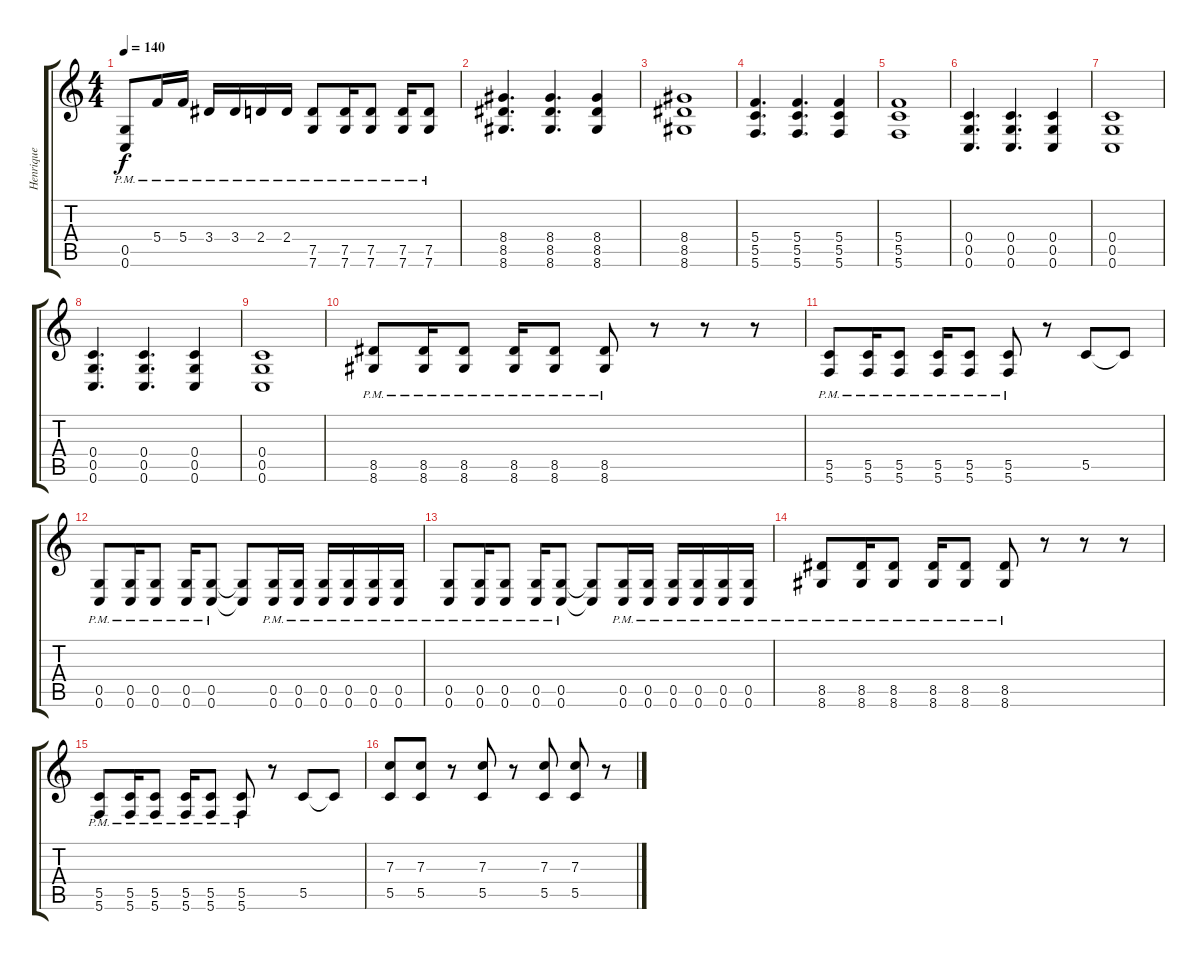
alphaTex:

\track ("Henrique" "Henrique") {instrument distortionguitar}
\staff {score tabs}
\tuning (D4 A3 F3 C3 G2 C2) {hide}
\ts (4 4)
\tempo 140
\clef g2
\ks c
(0.5{pm} 0.6{pm}).8{dy f} 5.4{pm}.16 5.4{pm}.16 3.4{pm}.16 3.4{pm}.16 2.4{pm}.16 2.4{pm}.16 (7.5{pm} 7.6{pm}).8 (7.5{pm} 7.6{pm}).16 (7.5{pm} 7.6{pm}).8 (7.5{pm} 7.6{pm}).16 (7.5{pm} 7.6{pm}).8 |
(8.4 8.5 8.6).4{d} (8.4 8.5 8.6).4{d} (8.4 8.5 8.6).4 |
(8.4 8.5 8.6).1 |
(5.4 5.5 5.6).4{d} (5.4 5.5 5.6).4{d} (5.4 5.5 5.6).4 |
(5.4 5.5 5.6).1 |
(0.4 0.5 0.6).4{d} (0.4 0.5 0.6).4{d} (0.4 0.5 0.6).4 |
(0.4 0.5 0.6).1 |
(0.4 0.5 0.6).4{d} (0.4 0.5 0.6).4{d} (0.4 0.5 0.6).4 |
(0.4 0.5 0.6).1 |
(8.5{pm} 8.6{pm}).8 (8.5{pm} 8.6{pm}).16 (8.5{pm} 8.6{pm}).8 (8.5{pm} 8.6{pm}).16 (8.5{pm} 8.6{pm}).8 (8.5{pm} 8.6{pm}).8 r.8 r.8 r.8 |
(5.5{pm} 5.6{pm}).8 (5.5{pm} 5.6{pm}).16 (5.5{pm} 5.6{pm}).8 (5.5{pm} 5.6{pm}).16 (5.5{pm} 5.6{pm}).8 (5.5{pm} 5.6{pm}).8 r.8 5.5.8 5.5{t}.8 |
(0.5{pm} 0.6{pm}).8 (0.5{pm} 0.6{pm}).16 (0.5{pm} 0.6{pm}).8 (0.5{pm} 0.6{pm}).16 (0.5{pm} 0.6{pm}).8 (0.5{t} 0.6{t}).8 (0.5{pm} 0.6{pm}).16 (0.5{pm} 0.6{pm}).16 (0.5{pm} 0.6{pm}).16 (0.5{pm} 0.6{pm}).16 (0.5{pm} 0.6{pm}).16 (0.5{pm} 0.6{pm}).16 |
(0.5{pm} 0.6{pm}).8 (0.5{pm} 0.6{pm}).16 (0.5{pm} 0.6{pm}).8 (0.5{pm} 0.6{pm}).16 (0.5{pm} 0.6{pm}).8 (0.5{t} 0.6{t}).8 (0.5{pm} 0.6{pm}).16 (0.5{pm} 0.6{pm}).16 (0.5{pm} 0.6{pm}).16 (0.5{pm} 0.6{pm}).16 (0.5{pm} 0.6{pm}).16 (0.5{pm} 0.6{pm}).16 |
(8.5{pm} 8.6{pm}).8 (8.5{pm} 8.6{pm}).16 (8.5{pm} 8.6{pm}).8 (8.5{pm} 8.6{pm}).16 (8.5{pm} 8.6{pm}).8 (8.5{pm} 8.6{pm}).8 r.8 r.8 r.8 |
(5.5{pm} 5.6{pm}).8 (5.5{pm} 5.6{pm}).16 (5.5{pm} 5.6{pm}).8 (5.5{pm} 5.6{pm}).16 (5.5{pm} 5.6{pm}).8 (5.5{pm} 5.6{pm}).8 r.8 5.5.8 5.5{t}.8 |
(7.3 5.5).8 (7.3 5.5).8 r.8 (7.3 5.5).8 r.8 (7.3 5.5).8 (7.3 5.5).8 r.8
